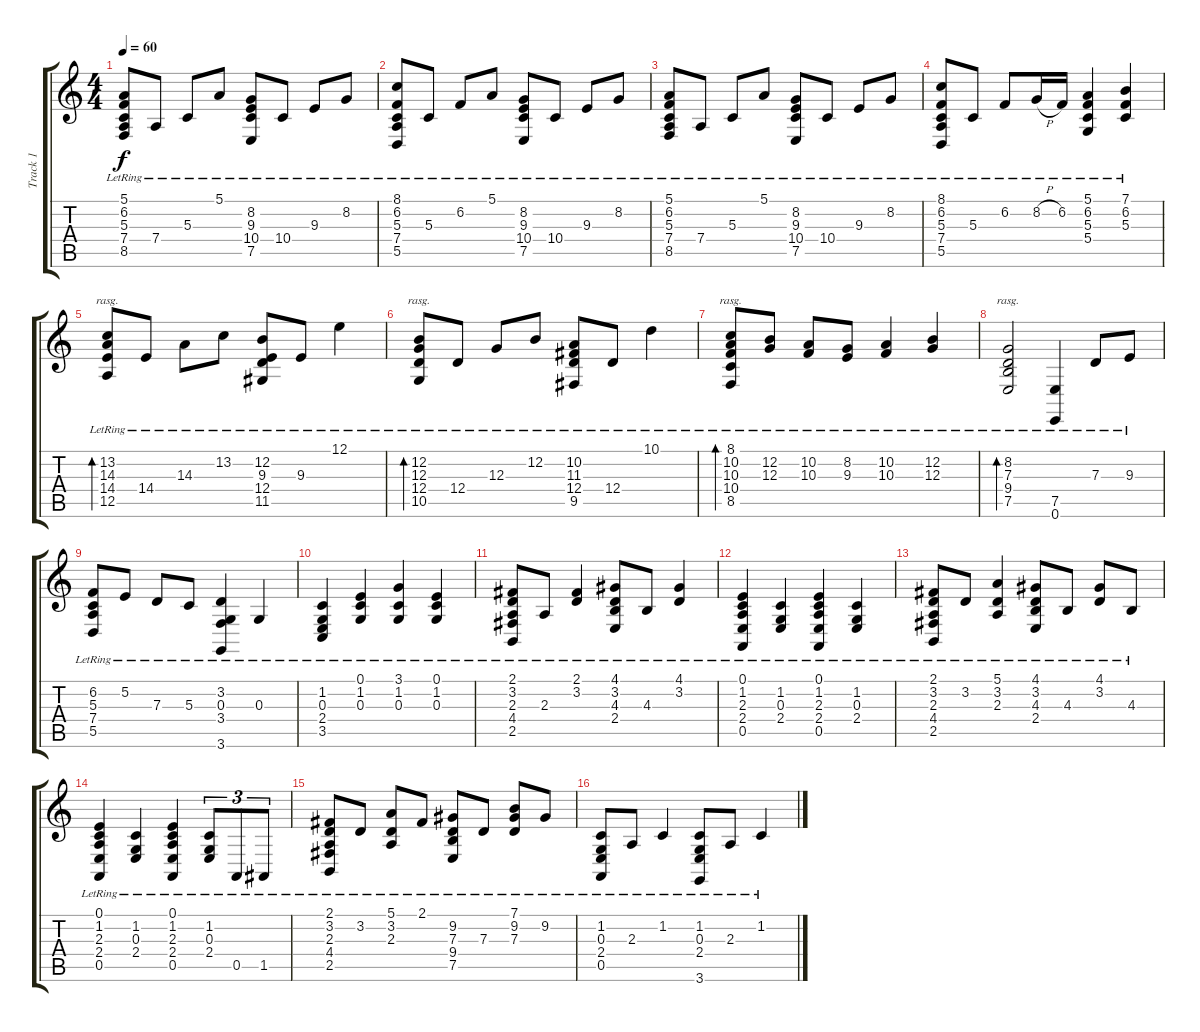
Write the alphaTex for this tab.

\track ("Track 1" "Track 1") {instrument brightacousticpiano}
\staff {score tabs}
\tuning (E4 B3 G3 D3 A2 E2) {hide}
\ts (4 4)
\tempo 60
\clef g2
\ks c
(5.1{lr} 6.2{lr} 5.3{lr} 7.4{lr} 8.5{lr}).8{dy f} 7.4{lr}.8 5.3{lr}.8 5.1{lr}.8 (8.2{lr} 9.3{lr} 10.4{lr} 7.5{lr}).8 10.4{lr}.8 9.3{lr}.8 8.2{lr}.8 |
(8.1{lr} 6.2{lr} 5.3{lr} 7.4{lr} 5.5{lr}).8 5.3{lr}.8 6.2{lr}.8 5.1{lr}.8 (8.2{lr} 9.3{lr} 10.4{lr} 7.5{lr}).8 10.4{lr}.8 9.3{lr}.8 8.2{lr}.8 |
(5.1{lr} 6.2{lr} 5.3{lr} 7.4{lr} 8.5{lr}).8 7.4{lr}.8 5.3{lr}.8 5.1{lr}.8 (8.2{lr} 9.3{lr} 10.4{lr} 7.5{lr}).8 10.4{lr}.8 9.3{lr}.8 8.2{lr}.8 |
(8.1{lr} 6.2{lr} 5.3{lr} 7.4{lr} 5.5{lr}).8 5.3{lr}.8 6.2{lr}.8 8.2{h lr}.16 6.2{lr}.16 (5.1{lr} 6.2{lr} 5.3{lr} 5.4{lr}).4 (7.1{lr} 6.2{lr} 5.3{lr}).4 |
(13.2{lr} 14.3{lr} 14.4{lr} 12.5{lr}).8{bd 480 rasg ii} 14.4{lr}.8 14.3{lr}.8 13.2{lr}.8 (12.2{lr} 9.3{lr} 12.4{lr} 11.5{lr}).8 9.3{lr}.8 12.1{lr}.4 |
(12.2{lr} 12.3{lr} 12.4{lr} 10.5{lr}).8{bd 480 rasg ii} 12.4{lr}.8 12.3{lr}.8 12.2{lr}.8 (10.2{lr} 11.3{lr} 12.4{lr} 9.5{lr}).8 12.4{lr}.8 10.1{lr}.4 |
(8.1{lr} 10.2{lr} 10.3{lr} 10.4{lr} 8.5{lr}).8{bd 480 rasg ii} (12.2{lr} 12.3{lr}).8 (10.2{lr} 10.3{lr}).8 (8.2{lr} 9.3{lr}).8 (10.2{lr} 10.3{lr}).4 (12.2{lr} 12.3{lr}).4 |
(8.2{lr} 7.3{lr} 9.4{lr} 7.5{lr}).2{bd 480 rasg ii} (7.5{lr} 0.6{lr}).4 7.3{lr}.8 9.3{lr}.8 |
(6.2{lr} 5.3{lr} 7.4{lr} 5.5{lr}).8 5.2{lr}.8 7.3{lr}.8 5.3{lr}.8 (3.2{lr} 0.3{lr} 3.4{lr} 3.6{lr}).4 0.3{lr}.4 |
(1.2{lr} 0.3{lr} 2.4{lr} 3.5{lr}).4 (0.1{lr} 1.2{lr} 0.3{lr}).4 (3.1{lr} 1.2{lr} 0.3{lr}).4 (0.1{lr} 1.2{lr} 0.3{lr}).4 |
(2.1{lr} 3.2{lr} 2.3{lr} 4.4{lr} 2.5{lr}).8 2.3{lr}.8 (2.1{lr} 3.2{lr}).4 (4.1{lr} 3.2{lr} 4.3{lr} 2.4{lr}).8 4.3{lr}.8 (4.1{lr} 3.2{lr}).4 |
(0.1{lr} 1.2{lr} 2.3{lr} 2.4{lr} 0.5{lr}).4 (1.2{lr} 0.3{lr} 2.4{lr}).4 (0.1{lr} 1.2{lr} 2.3{lr} 2.4{lr} 0.5{lr}).4 (1.2{lr} 0.3{lr} 2.4{lr}).4 |
(2.1{lr} 3.2{lr} 2.3{lr} 4.4{lr} 2.5{lr}).8 3.2{lr}.8 (5.1{lr} 3.2{lr} 2.3{lr}).4 (4.1{lr} 3.2{lr} 4.3{lr} 2.4{lr}).8 4.3{lr}.8 (4.1{lr} 3.2{lr}).8 4.3{lr}.8 |
(0.1{lr} 1.2{lr} 2.3{lr} 2.4{lr} 0.5{lr}).4 (1.2{lr} 0.3{lr} 2.4{lr}).4 (0.1{lr} 1.2{lr} 2.3{lr} 2.4{lr} 0.5{lr}).4 (1.2{lr} 0.3{lr} 2.4{lr}).8{tu (3 2)} 0.5{lr}.8{tu (3 2)} 1.5{lr}.8{tu (3 2)} |
(2.1{lr} 3.2{lr} 2.3{lr} 4.4{lr} 2.5{lr}).8 3.2{lr}.8 (5.1{lr} 3.2{lr} 2.3{lr}).8 2.1{lr}.8 (9.2{lr} 7.3{lr} 9.4{lr} 7.5{lr}).8 7.3{lr}.8 (7.1{lr} 9.2{lr} 7.3{lr}).8 9.2{lr}.8 |
(1.2{lr} 0.3{lr} 2.4{lr} 0.5{lr}).8 2.3{lr}.8 1.2{lr}.4 (1.2{lr} 0.3{lr} 2.4{lr} 3.6{lr}).8 2.3{lr}.8 1.2{lr}.4
